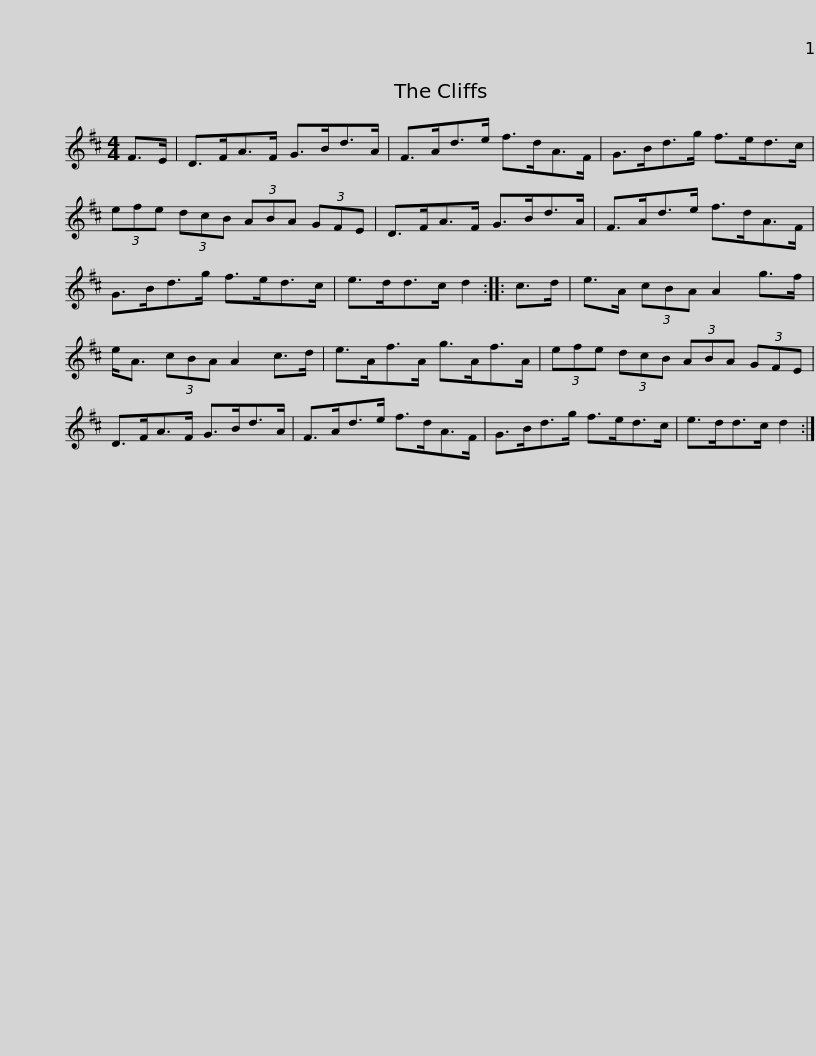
X:1
L:1/8
M:4/4
I:linebreak $
K:D
V:1 treble
V:1
 F>E | D>FA>F G>Bd>A | F>Ad>e f>dA>F | G>Bd>g f>ed>c | (3efe (3dcB (3ABA (3GFE |$ %5
 D>FA>F G>Bd>A | F>Ad>e f>dA>F | G>Bd>g f>ed>c | e>dd>c d2 :: c>d |$ %10
 e>A (3cBA A2 g>f | e<A (3cBA A2 c>d | e>Af>A g>Af>A | (3efe (3dcB (3ABA (3GFE |$ D>FA>F G>Bd>A | %15
 F>Ad>e f>dA>F | G>Bd>g f>ed>c | e>dd>c d2 :| %18
